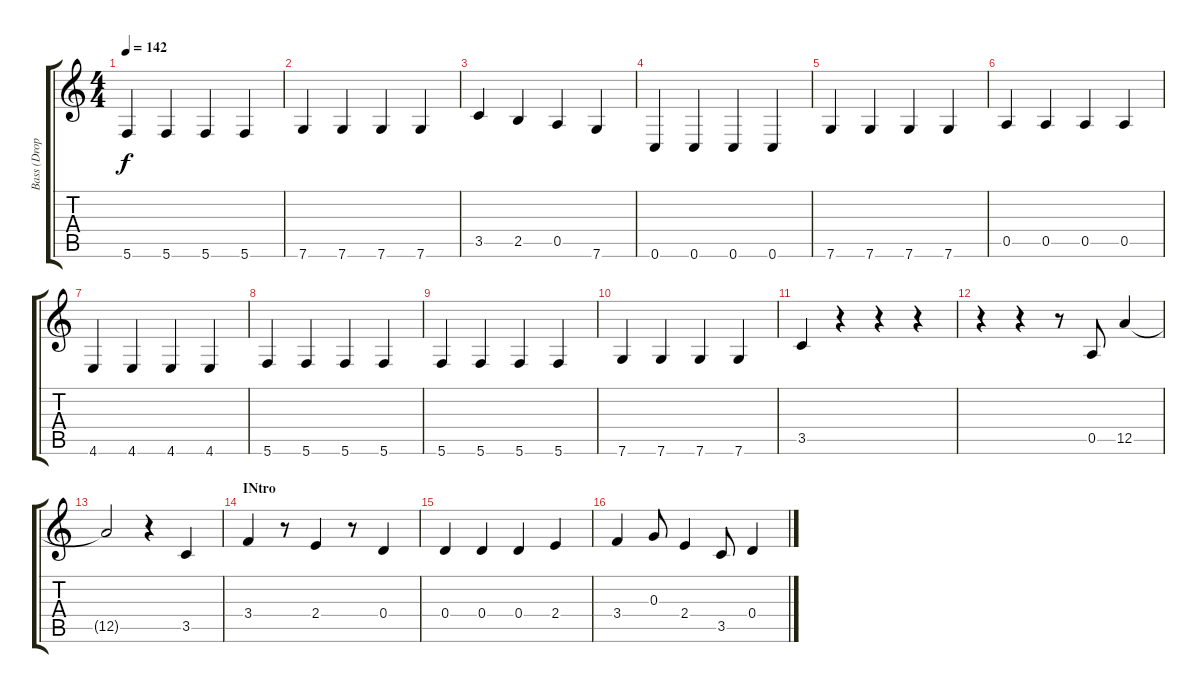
\track ("Bass (Drop C)" "Bass (Drop") {instrument electricbasspick}
\staff {score tabs}
\tuning (E4 B3 G3 D3 A2 C2) {hide}
\ts (4 4)
\tempo 142
\clef g2
\ks c
5.6.4{dy f} 5.6.4 5.6.4 5.6.4 |
7.6.4 7.6.4 7.6.4 7.6.4 |
3.5.4 2.5.4 0.5.4 7.6.4 |
0.6.4 0.6.4 0.6.4 0.6.4 |
7.6.4 7.6.4 7.6.4 7.6.4 |
0.5.4 0.5.4 0.5.4 0.5.4 |
4.6.4 4.6.4 4.6.4 4.6.4 |
5.6.4 5.6.4 5.6.4 5.6.4 |
5.6.4 5.6.4 5.6.4 5.6.4 |
7.6.4 7.6.4 7.6.4 7.6.4 |
3.5.4 r.4 r.4 r.4 |
r.4 r.4 r.8 0.5.8 12.5.4 |
12.5{t}.2 r.4 3.5.4 |
\section ("" "INtro")
3.4.4 r.8 2.4.4 r.8 0.4.4 |
0.4.4 0.4.4 0.4.4 2.4.4 |
3.4.4 0.3.8 2.4.4 3.5.8 0.4.4
